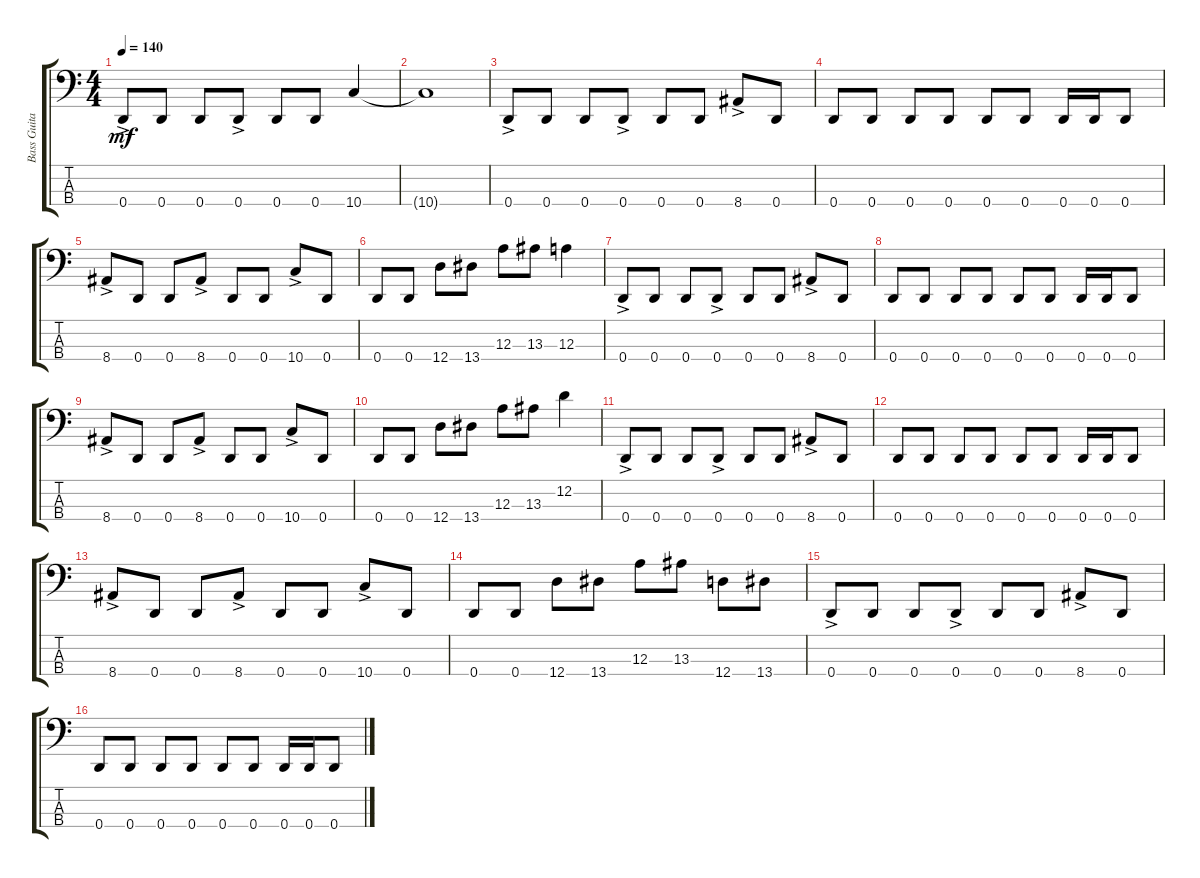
\track ("Bass Guitar" "Bass Guita") {instrument electricbassfinger}
\staff {score tabs}
\tuning (G2 D2 A1 D1) {hide}
\ts (4 4)
\tempo 140
\clef f4
\ks c
0.4{ac}.8{dy mf} 0.4.8 0.4.8 0.4{ac}.8 0.4.8 0.4.8 10.4.4 |
10.4{t}.1 |
0.4{ac}.8 0.4.8 0.4.8 0.4{ac}.8 0.4.8 0.4.8 8.4{ac}.8 0.4.8 |
0.4.8 0.4.8 0.4.8 0.4.8 0.4.8 0.4.8 0.4.16 0.4.16 0.4.8 |
8.4{ac}.8 0.4.8 0.4.8 8.4{ac}.8 0.4.8 0.4.8 10.4{ac}.8 0.4.8 |
0.4.8 0.4.8 12.4.8 13.4.8 12.3.8 13.3.8 12.3.4 |
0.4{ac}.8 0.4.8 0.4.8 0.4{ac}.8 0.4.8 0.4.8 8.4{ac}.8 0.4.8 |
0.4.8 0.4.8 0.4.8 0.4.8 0.4.8 0.4.8 0.4.16 0.4.16 0.4.8 |
8.4{ac}.8 0.4.8 0.4.8 8.4{ac}.8 0.4.8 0.4.8 10.4{ac}.8 0.4.8 |
0.4.8 0.4.8 12.4.8 13.4.8 12.3.8 13.3.8 12.2.4 |
0.4{ac}.8 0.4.8 0.4.8 0.4{ac}.8 0.4.8 0.4.8 8.4{ac}.8 0.4.8 |
0.4.8 0.4.8 0.4.8 0.4.8 0.4.8 0.4.8 0.4.16 0.4.16 0.4.8 |
8.4{ac}.8 0.4.8 0.4.8 8.4{ac}.8 0.4.8 0.4.8 10.4{ac}.8 0.4.8 |
0.4.8 0.4.8 12.4.8 13.4.8 12.3.8 13.3.8 12.4.8 13.4.8 |
0.4{ac}.8 0.4.8 0.4.8 0.4{ac}.8 0.4.8 0.4.8 8.4{ac}.8 0.4.8 |
0.4.8 0.4.8 0.4.8 0.4.8 0.4.8 0.4.8 0.4.16 0.4.16 0.4.8
